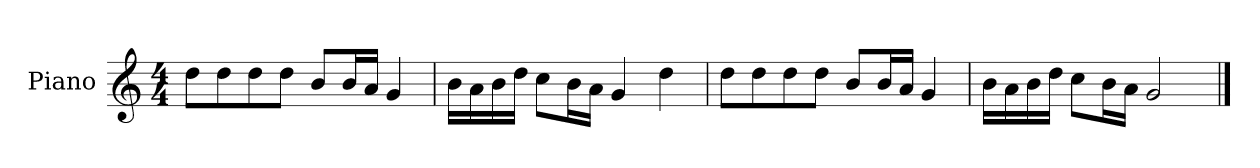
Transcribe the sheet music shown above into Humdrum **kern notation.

**kern
*part1
*staff1
*I"Piano
*I'P-no
*clefG2
*k[]
*M4/4
*MM90
=1
8dd\L
8dd\
8dd\
8dd\J
8b/L
16b/L
16a/JJ
4g/
=2
16b\LL
16a\
16b\
16dd\JJ
8cc\L
16b\L
16a\JJ
4g/
4dd\
=3
8dd\L
8dd\
8dd\
8dd\J
8b/L
16b/L
16a/JJ
4g/
=4
16b\LL
16a\
16b\
16dd\JJ
8cc\L
16b\L
16a\JJ
2g/
==
*-
